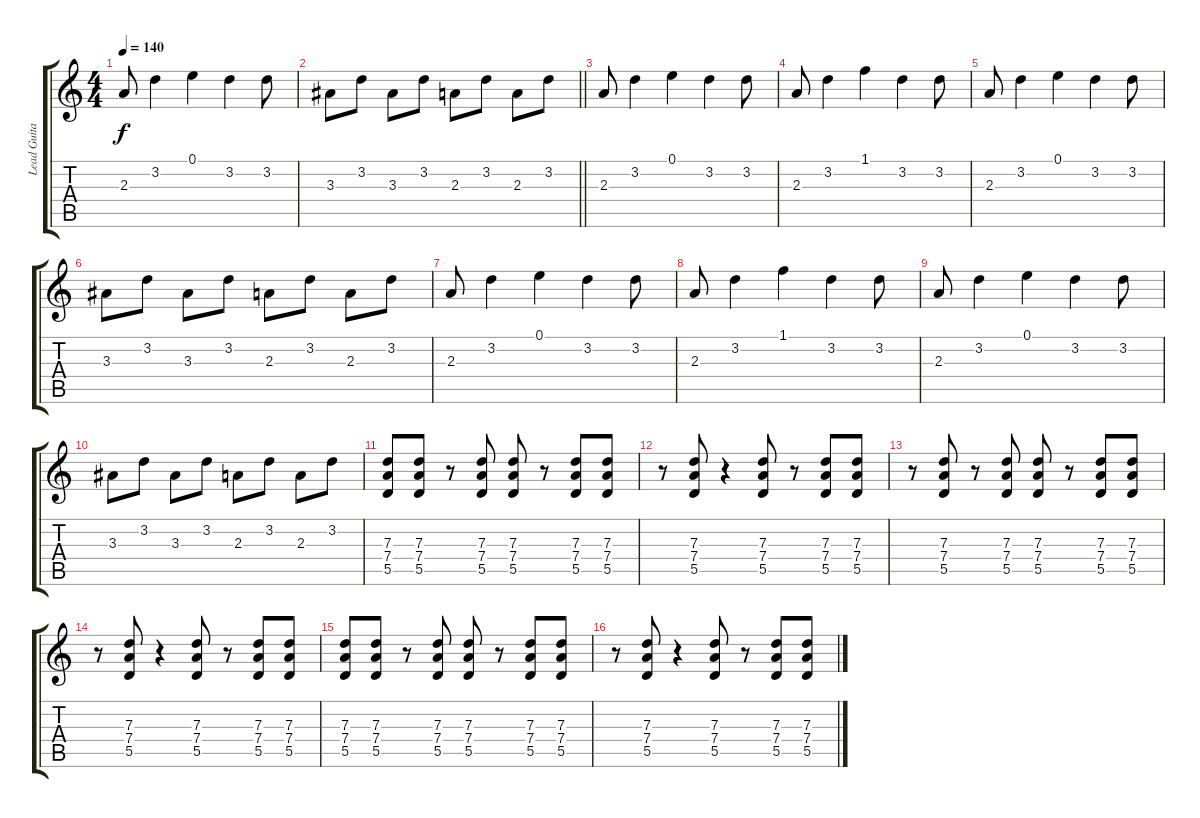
\track ("Lead Guitar" "Lead Guita") {instrument overdrivenguitar}
\staff {score tabs}
\tuning (E4 B3 G3 D3 A2 E2) {hide}
\ts (4 4)
\tempo 140
\clef g2
\ks c
2.3.8{dy f} 3.2.4 0.1.4 3.2.4 3.2.8 |
\barLineRight lightlight
3.3.8 3.2.8 3.3.8 3.2.8 2.3.8 3.2.8 2.3.8 3.2.8 |
2.3.8 3.2.4 0.1.4 3.2.4 3.2.8 |
2.3.8 3.2.4 1.1.4 3.2.4 3.2.8 |
2.3.8 3.2.4 0.1.4 3.2.4 3.2.8 |
3.3.8 3.2.8 3.3.8 3.2.8 2.3.8 3.2.8 2.3.8 3.2.8 |
2.3.8 3.2.4 0.1.4 3.2.4 3.2.8 |
2.3.8 3.2.4 1.1.4 3.2.4 3.2.8 |
2.3.8 3.2.4 0.1.4 3.2.4 3.2.8 |
3.3.8 3.2.8 3.3.8 3.2.8 2.3.8 3.2.8 2.3.8 3.2.8 |
(7.3 7.4 5.5).8 (7.3 7.4 5.5).8 r.8 (7.3 7.4 5.5).8 (7.3 7.4 5.5).8 r.8 (7.3 7.4 5.5).8 (7.3 7.4 5.5).8 |
r.8 (7.3 7.4 5.5).8 r.4 (7.3 7.4 5.5).8 r.8 (7.3 7.4 5.5).8 (7.3 7.4 5.5).8 |
r.8 (7.3 7.4 5.5).8 r.8 (7.3 7.4 5.5).8 (7.3 7.4 5.5).8 r.8 (7.3 7.4 5.5).8 (7.3 7.4 5.5).8 |
r.8 (7.3 7.4 5.5).8 r.4 (7.3 7.4 5.5).8 r.8 (7.3 7.4 5.5).8 (7.3 7.4 5.5).8 |
(7.3 7.4 5.5).8 (7.3 7.4 5.5).8 r.8 (7.3 7.4 5.5).8 (7.3 7.4 5.5).8 r.8 (7.3 7.4 5.5).8 (7.3 7.4 5.5).8 |
r.8 (7.3 7.4 5.5).8 r.4 (7.3 7.4 5.5).8 r.8 (7.3 7.4 5.5).8 (7.3 7.4 5.5).8
